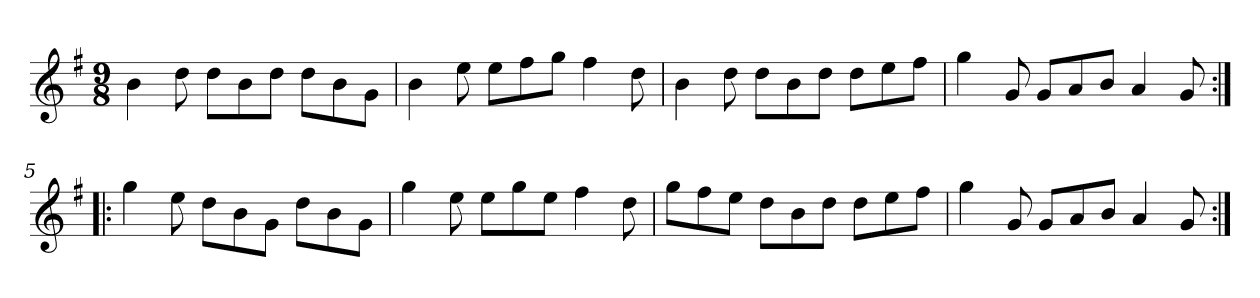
**kern
*part1
*staff1
*clefG2
*k[f#]
*G:
*M9/8
=1
4b\
8dd\
8dd\L
8b\
8dd\J
8dd\L
8b\
8g\J
=2
4b\
8ee\
8ee\L
8ff#\
8gg\J
4ff#\
8dd\
=3
4b\
8dd\
8dd\L
8b\
8dd\J
8dd\L
8ee\
8ff#\J
=4
4gg\
8g/
8g/L
8a/
8b/J
4a/
8g/
=5:|!|:
4gg\
8ee\
8dd\L
8b\
8g\J
8dd\L
8b\
8g\J
!!LO:LB:g=z
=6
4gg\
8ee\
8ee\L
8gg\
8ee\J
4ff#\
8dd\
=7
8gg\L
8ff#\
8ee\J
8dd\L
8b\
8dd\J
8dd\L
8ee\
8ff#\J
=8
4gg\
8g/
8g/L
8a/
8b/J
4a/
8g/
=:|!
*-
